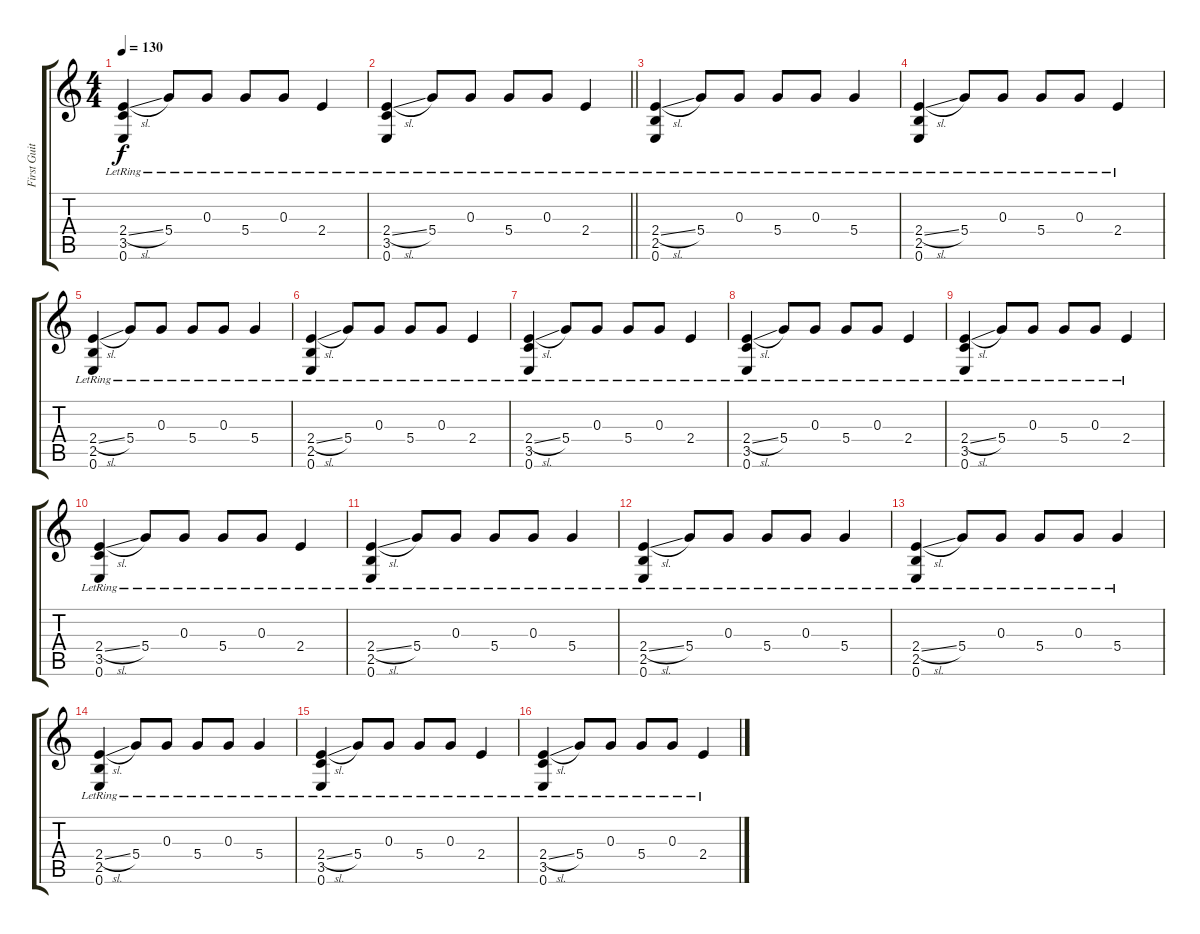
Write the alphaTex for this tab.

\track ("First Guitar" "First Guit") {instrument acousticguitarsteel}
\staff {score tabs}
\tuning (E4 B3 G3 D3 A2 E2) {hide}
\ts (4 4)
\tempo 130
\clef g2
\ks c
(2.4{sl lr} 3.5{lr} 0.6{lr}).4{dy f} 5.4{lr}.8 0.3{lr}.8 5.4{lr}.8 0.3{lr}.8 2.4{lr}.4 |
\barLineRight lightlight
(2.4{sl lr} 3.5{lr} 0.6{lr}).4 5.4{lr}.8 0.3{lr}.8 5.4{lr}.8 0.3{lr}.8 2.4{lr}.4 |
(2.4{sl lr} 2.5{lr} 0.6{lr}).4 5.4{lr}.8 0.3{lr}.8 5.4{lr}.8 0.3{lr}.8 5.4{lr}.4 |
(2.4{sl lr} 2.5{lr} 0.6{lr}).4 5.4{lr}.8 0.3{lr}.8 5.4{lr}.8 0.3{lr}.8 2.4{lr}.4 |
(2.4{sl lr} 2.5{lr} 0.6{lr}).4 5.4{lr}.8 0.3{lr}.8 5.4{lr}.8 0.3{lr}.8 5.4{lr}.4 |
(2.4{sl lr} 2.5{lr} 0.6{lr}).4 5.4{lr}.8 0.3{lr}.8 5.4{lr}.8 0.3{lr}.8 2.4{lr}.4 |
(2.4{sl lr} 3.5{lr} 0.6{lr}).4 5.4{lr}.8 0.3{lr}.8 5.4{lr}.8 0.3{lr}.8 2.4{lr}.4 |
(2.4{sl lr} 3.5{lr} 0.6{lr}).4 5.4{lr}.8 0.3{lr}.8 5.4{lr}.8 0.3{lr}.8 2.4{lr}.4 |
(2.4{sl lr} 3.5{lr} 0.6{lr}).4 5.4{lr}.8 0.3{lr}.8 5.4{lr}.8 0.3{lr}.8 2.4{lr}.4 |
(2.4{sl lr} 3.5{lr} 0.6{lr}).4 5.4{lr}.8 0.3{lr}.8 5.4{lr}.8 0.3{lr}.8 2.4{lr}.4 |
(2.4{sl lr} 2.5{lr} 0.6{lr}).4 5.4{lr}.8 0.3{lr}.8 5.4{lr}.8 0.3{lr}.8 5.4{lr}.4 |
(2.4{sl lr} 2.5{lr} 0.6{lr}).4 5.4{lr}.8 0.3{lr}.8 5.4{lr}.8 0.3{lr}.8 5.4{lr}.4 |
(2.4{sl lr} 2.5{lr} 0.6{lr}).4 5.4{lr}.8 0.3{lr}.8 5.4{lr}.8 0.3{lr}.8 5.4{lr}.4 |
(2.4{sl lr} 2.5{lr} 0.6{lr}).4 5.4{lr}.8 0.3{lr}.8 5.4{lr}.8 0.3{lr}.8 5.4{lr}.4 |
(2.4{sl lr} 3.5{lr} 0.6{lr}).4 5.4{lr}.8 0.3{lr}.8 5.4{lr}.8 0.3{lr}.8 2.4{lr}.4 |
(2.4{sl lr} 3.5{lr} 0.6{lr}).4 5.4{lr}.8 0.3{lr}.8 5.4{lr}.8 0.3{lr}.8 2.4{lr}.4
